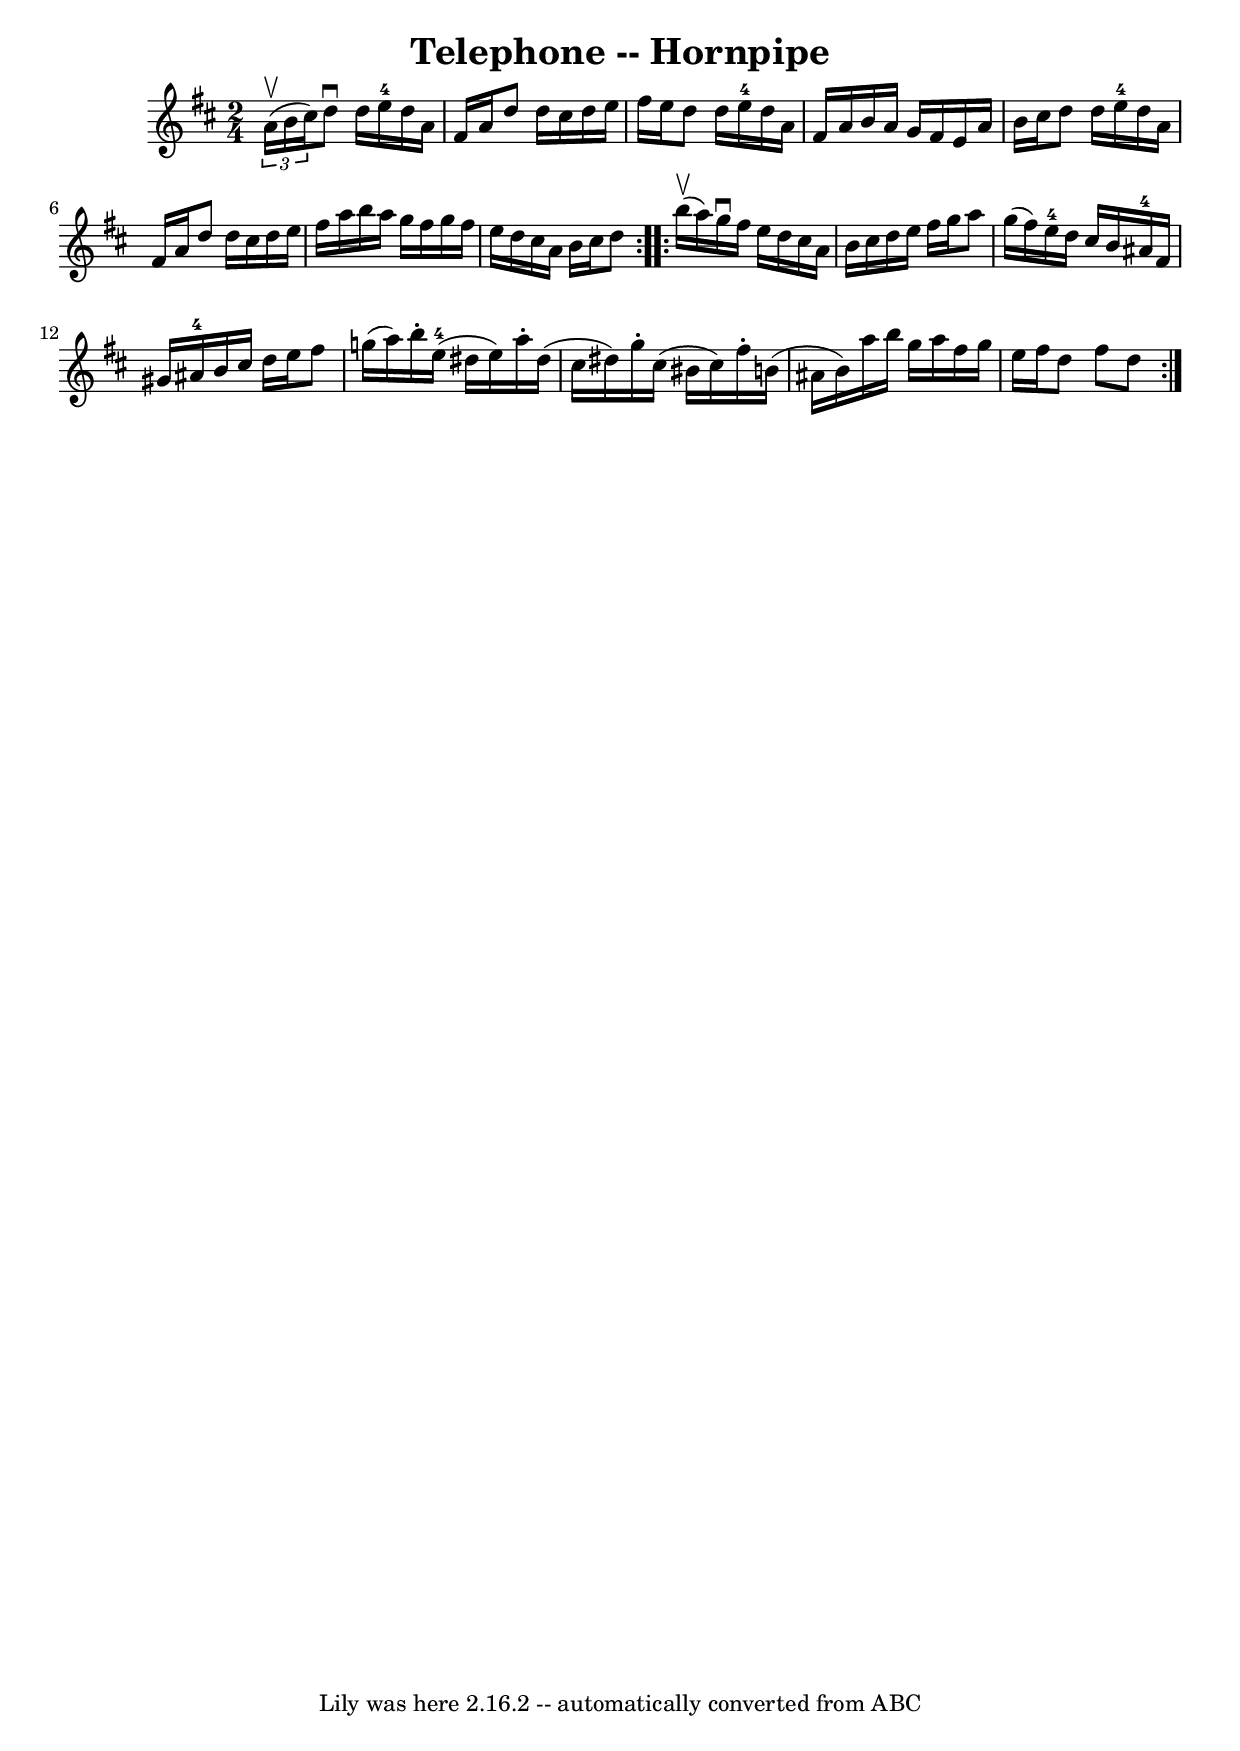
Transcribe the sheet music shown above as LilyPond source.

\version "2.7.40"
\include "Mammoth.ily"
\header {
	%% book = "Cole's 1000 Fiddle Tunes"
	crossRefNumber = "1"
	footnotes = ""
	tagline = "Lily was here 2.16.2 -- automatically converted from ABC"
	title = "Telephone -- Hornpipe"
}
voicedefault =  {


\repeat volta 2 {
\time 2/4 
\key d \major   \times 2/3 { a'16 (^\upbow b'16 cis''16) } 
|
 d''8^\downbow d''16 e''16-4 d''16 a'16 fis'16    
a'16  |
 d''8 d''16 cis''16 d''16 e''16 fis''16 e''16 
 |
 d''8 d''16 e''16-4 d''16 a'16 fis'16 a'16  
|
 b'16 a'16 g'16 fis'16 e'16 a'16 b'16 cis''16  
|
 d''8 d''16 e''16-4 d''16 a'16 fis'16 a'16  
|
 d''8 d''16 cis''16 d''16 e''16 fis''16 a''16  
|
 b''16 a''16 g''16 fis''16 g''16 fis''16 e''16    
d''16  |
 cis''16 a'16 b'16 cis''16 d''8  }     
\repeat volta 2 { b''16 (^\upbow a''16) |
 g''16^\downbow   
fis''16 e''16 d''16 cis''16 a'16 b'16 cis''16  |
   
d''16 e''16 fis''16 g''16 a''8 g''16 (fis''16) |
    
 e''16-4 d''16 cis''16 b'16 ais'16-4 fis'16 gis'16    
ais'16-4 |
 b'16 cis''16 d''16 e''16 fis''8 g''!16 (
 a''16) |
 b''16 -. e''16-4(dis''16 e''16) a''16 
-. dis''16 (cis''16 dis''16) |
 g''16 -. cis''16 (
bis'16 cis''16) fis''16 -. b'!16 (ais'16 b'16) |
     
a''16 b''16 g''16 a''16 fis''16 g''16 e''16 fis''16  
|
 d''8 fis''8 d''8  }   
}

\score{
    <<

	\context Staff="default"
	{
	    \voicedefault 
	}

    >>
	\layout {
	}
	\midi {}
}
